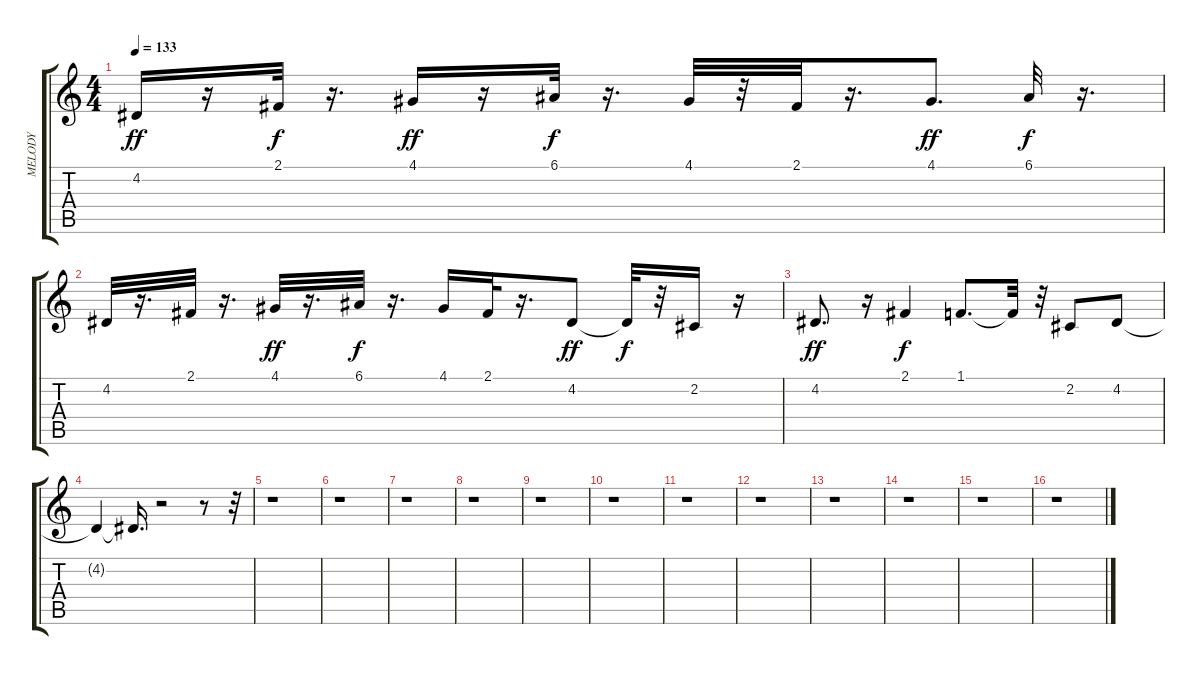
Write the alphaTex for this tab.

\track ("MELODY                              " "MELODY    ") {instrument flute}
\staff {score tabs}
\tuning (E4 B3 G3 D3 A2 E2) {hide}
\ts (4 4)
\tempo 133
\clef g2
\ks c
4.2.16{dy ff} r.16 2.1.32{dy f} r.16{d} 4.1.16{dy ff} r.16 6.1.32{dy f} r.16{d} 4.1.32 r.32 2.1.32 r.16{d} 4.1.8{d dy ff} 6.1.32{dy f} r.16{d} |
4.2.32 r.16{d} 2.1.32 r.16{d} 4.1.32{dy ff} r.16{d} 6.1.32{dy f} r.16{d} 4.1.16 2.1.32 r.16{d} 4.2.8{dy ff} 4.2{t}.32{dy f} r.32 2.2.16 r.16 |
4.2.8{d dy ff} r.16 2.1.4{dy f} 1.1.8{d} 1.1{t}.32 r.32 2.2.8 4.2.8 |
4.2{t}.4 4.2{t}.16{d} r.2 r.8 r.32 |
r.1 |
r.1 |
r.1 |
r.1 |
r.1 |
r.1 |
r.1 |
r.1 |
r.1 |
r.1 |
r.1 |
r.1
